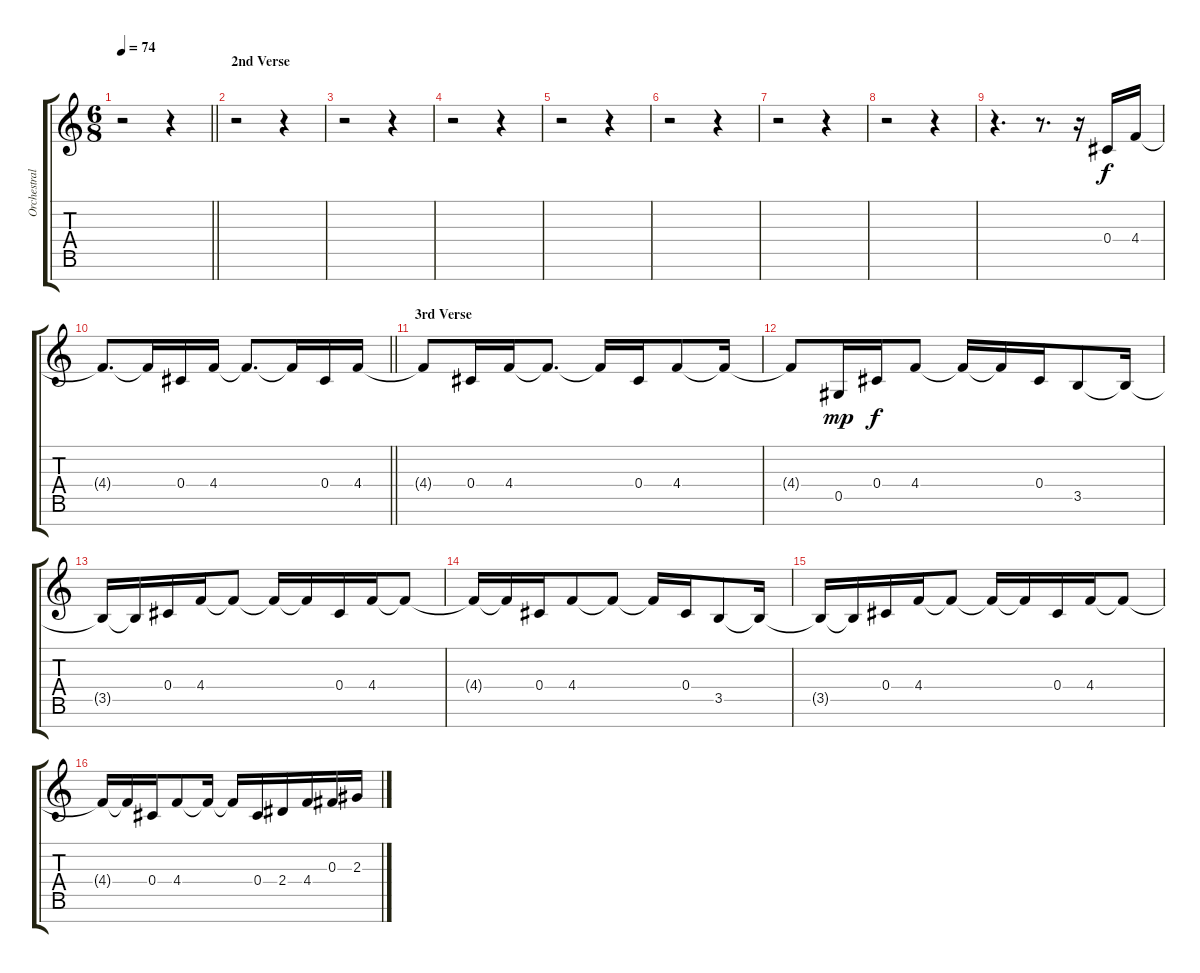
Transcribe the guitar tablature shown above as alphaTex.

\track ("Orchestral Harp (SF Symphony)" "Orchestral") {instrument orchestralharp}
\staff {score tabs}
\tuning (Eb5 Bb4 Gb4 Db4 Ab3 Eb3 Bb2) {hide}
\ts (6 8)
\tempo 74
\clef g2
\barLineRight lightlight
\ks c
r.2{dy f} r.4 |
\section ("" "2nd Verse")
r.2 r.4 |
r.2 r.4 |
r.2 r.4 |
r.2 r.4 |
r.2 r.4 |
r.2 r.4 |
r.2 r.4 |
r.4{d} r.8{d} r.16 0.4.16 4.4.16 |
\barLineRight lightlight
4.4{t}.8{d} 4.4{t}.16 0.4.16 4.4.16 4.4{t}.8{d} 4.4{t}.16 0.4.16 4.4.16 |
\section ("" "3rd Verse")
4.4{t}.8 0.4.16 4.4.16 4.4{t}.8{d} 4.4{t}.16 0.4.16 4.4.8 4.4{t}.16 |
4.4{t}.8 0.5.16{dy mp} 0.4.16{dy f} 4.4.8 4.4{t}.16 4.4{t}.16 0.4.16 3.5.8 3.5{t}.16 |
3.5{t}.16 3.5{t}.16 0.4.16 4.4.16 4.4{t}.8 4.4{t}.16 4.4{t}.16 0.4.16 4.4.16 4.4{t}.8 |
4.4{t}.16 4.4{t}.16 0.4.16 4.4.8 4.4{t}.8 4.4{t}.16 0.4.16 3.5.8 3.5{t}.16 |
3.5{t}.16 3.5{t}.16 0.4.16 4.4.16 4.4{t}.8 4.4{t}.16 4.4{t}.16 0.4.16 4.4.16 4.4{t}.8 |
4.4{t}.16 4.4{t}.16 0.4.16 4.4.8 4.4{t}.16 4.4{t}.16 0.4.16 2.4.16 4.4.16 0.3.16 2.3.16
